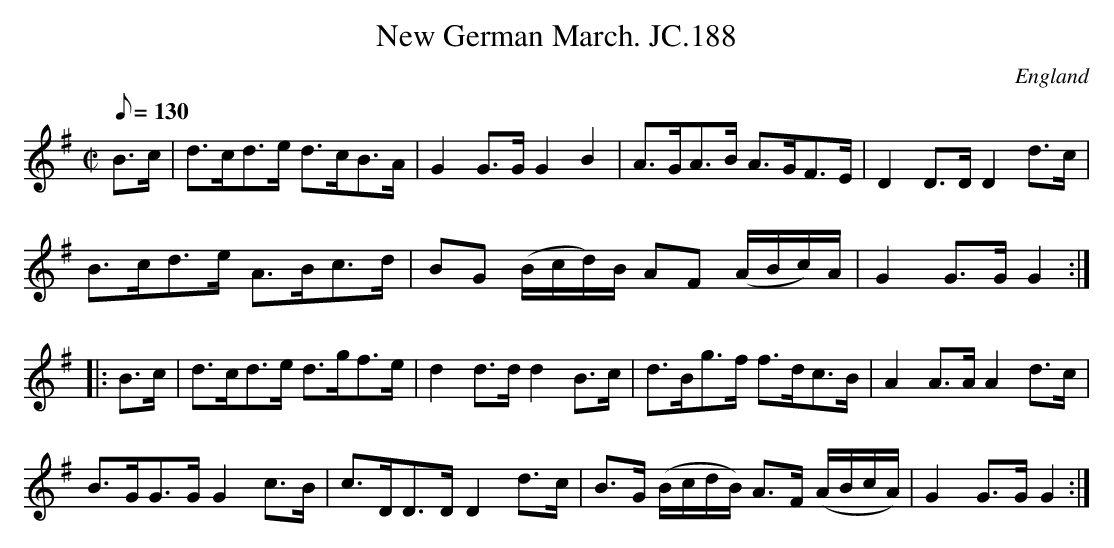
X:1
T:New German March. JC.188
M:C|
L:1/8
Q:130
O:England
K:G
B>c|d>cd>e d>cB>A|G2G>GG2B2|A>GA>B A>GF>E|D2D>DD2d>c|!
B>cd>e A>Bc>d|BG (B/c/d/)B/ AF (A/B/c/)A/|G2G>GG2:|!
|:B>c|d>cd>e d>gf>e|d2d>dd2B>c|d>Bg>f f>dc>B|A2A>AA2d>c|!
B>GG>GG2c>B|c>DD>DD2d>c|B>G (B/c/d/B/) A>F (A/B/c/A/)|G2G>GG2:|]
